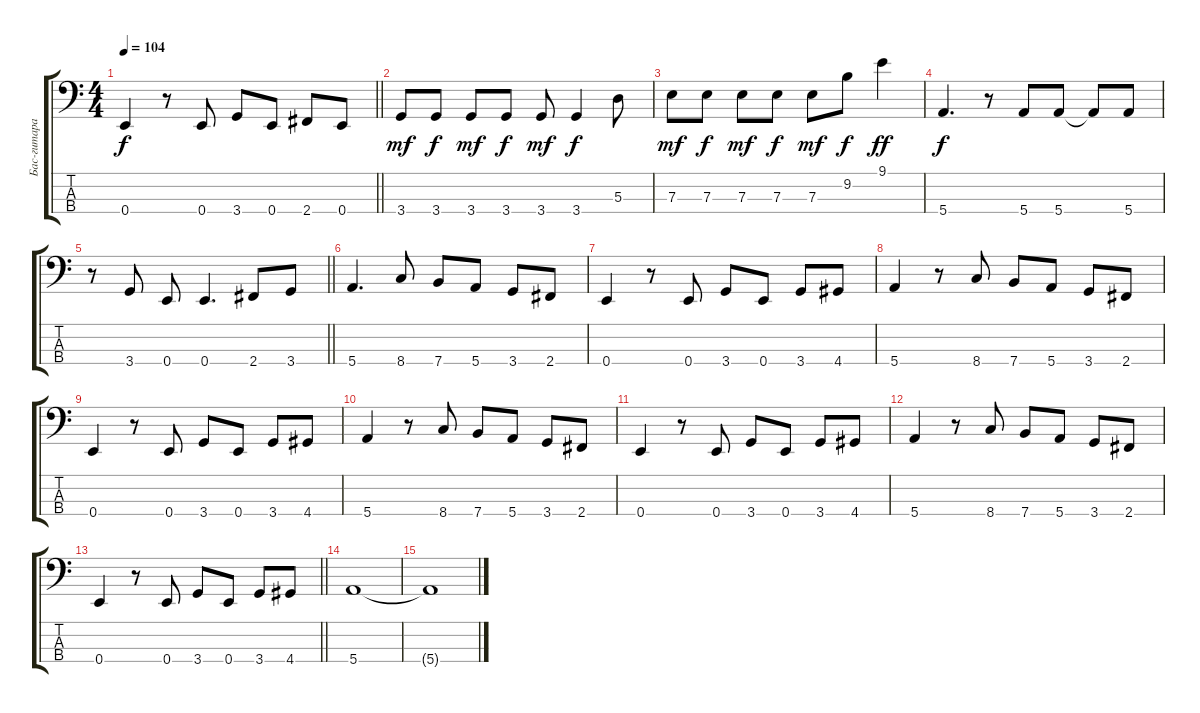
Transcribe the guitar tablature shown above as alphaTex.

\track ("Бас-гитара" "Бас-гитара") {instrument electricbasspick}
\staff {score tabs}
\tuning (G2 D2 A1 E1) {hide}
\ts (4 4)
\tempo 104
\clef f4
\barLineRight lightlight
\ks c
0.4.4{dy f} r.8 0.4.8 3.4.8 0.4.8 2.4.8 0.4.8 |
3.4.8{dy mf} 3.4.8{dy f} 3.4.8{dy mf} 3.4.8{dy f} 3.4.8{dy mf} 3.4.4{dy f} 5.3.8 |
7.3.8{dy mf} 7.3.8{dy f} 7.3.8{dy mf} 7.3.8{dy f} 7.3.8{dy mf} 9.2.8{dy f} 9.1.4{dy ff} |
5.4.4{d dy f} r.8 5.4.8 5.4.8 5.4{t}.8 5.4.8 |
\barLineRight lightlight
r.8 3.4.8 0.4.8 0.4.4{d} 2.4.8 3.4.8 |
5.4.4{d} 8.4.8 7.4.8 5.4.8 3.4.8 2.4.8 |
0.4.4 r.8 0.4.8 3.4.8 0.4.8 3.4.8 4.4.8 |
5.4.4 r.8 8.4.8 7.4.8 5.4.8 3.4.8 2.4.8 |
0.4.4 r.8 0.4.8 3.4.8 0.4.8 3.4.8 4.4.8 |
5.4.4 r.8 8.4.8 7.4.8 5.4.8 3.4.8 2.4.8 |
0.4.4 r.8 0.4.8 3.4.8 0.4.8 3.4.8 4.4.8 |
5.4.4 r.8 8.4.8 7.4.8 5.4.8 3.4.8 2.4.8 |
\barLineRight lightlight
0.4.4 r.8 0.4.8 3.4.8 0.4.8 3.4.8 4.4.8 |
5.4.1 |
5.4{t}.1
